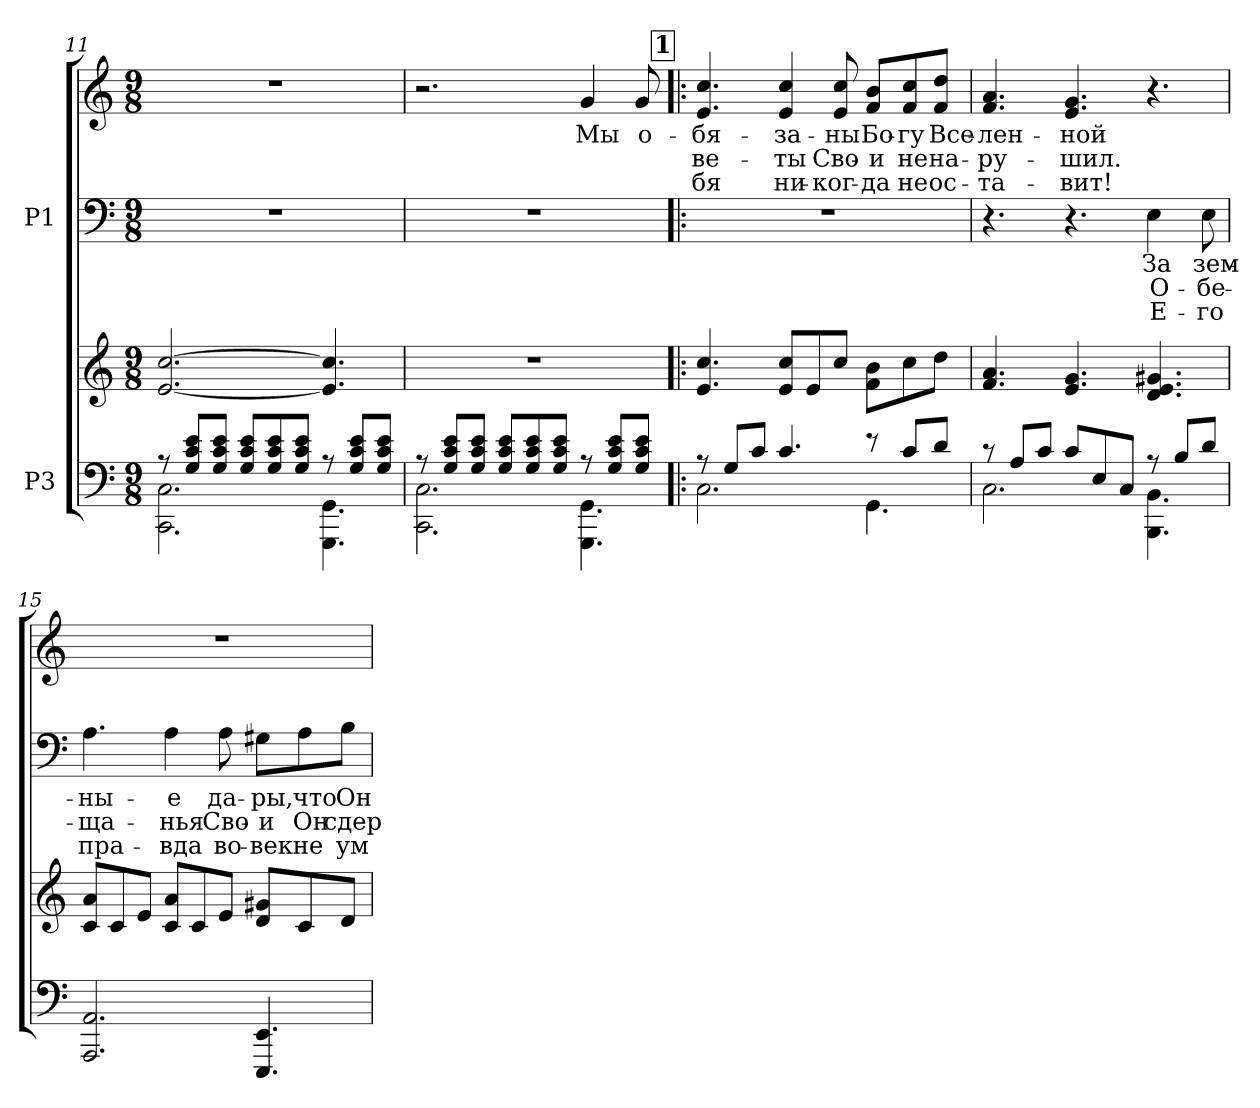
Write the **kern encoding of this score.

**kern	**kern	**kern	**text	**text	**text	**kern	**text	**text	**text
*part2	*part2	*part1	*part1	*part1	*part1	*part1	*part1	*part1	*part1
*staff4	*staff3	*staff2	*staff2	*staff2	*staff2	*staff1	*staff1	*staff1	*staff1
*I"P3	*	*I"P1	*	*	*	*	*	*	*
*clefF4	*clefG2	*clefF4	*	*	*	*clefG2	*	*	*
*k[]	*k[]	*k[]	*	*	*	*k[]	*	*	*
*C:	*C:	*C:	*	*	*	*C:	*	*	*
*M9/8	*M9/8	*M9/8	*	*	*	*M9/8	*	*	*
=11	=11	=11	=11	=11	=11	=11	=11	=11	=11
*^	*	*	*	*	*	*	*	*	*
!	!	!	!LO:N:vis=1	!	!	!	!LO:N:vis=1	!	!	!
8r	2.CCi\ 2.Ci	[<2.ei/ [>2.cci	8%9r	.	.	.	8%9r	.	.	.
8Gi/ 8ci 8eiL	.	.	.	.	.	.	.	.	.	.
8Gi/ 8ci 8eiJ	.	.	.	.	.	.	.	.	.	.
8Gi/ 8ci 8eiL	.	.	.	.	.	.	.	.	.	.
8Gi/ 8ci 8ei	.	.	.	.	.	.	.	.	.	.
8Gi/ 8ci 8eiJ	.	.	.	.	.	.	.	.	.	.
8r	4.GGGi\ 4.GGi	4.ei/] 4.cci]	.	.	.	.	.	.	.	.
8Gi/ 8ci 8eiL	.	.	.	.	.	.	.	.	.	.
8Gi/ 8ci 8eiJ	.	.	.	.	.	.	.	.	.	.
!!LO:PB:g=z
=12	=12	=12	=12	=12	=12	=12	=12	=12	=12	=12
!	!	!LO:N:vis=1	!LO:N:vis=1	!	!	!	!	!	!	!
8r	2.CCi\ 2.Ci	8%9r	8%9r	.	.	.	2.r	.	.	.
8Gi/ 8ci 8eiL	.	.	.	.	.	.	.	.	.	.
8Gi/ 8ci 8eiJ	.	.	.	.	.	.	.	.	.	.
8Gi/ 8ci 8eiL	.	.	.	.	.	.	.	.	.	.
8Gi/ 8ci 8ei	.	.	.	.	.	.	.	.	.	.
8Gi/ 8ci 8eiJ	.	.	.	.	.	.	.	.	.	.
!	!	!	!	!	!	!	!	!LO:LY:b:color=#000000	!	!
8r	4.GGGi\ 4.GGi	.	.	.	.	.	4gi/	Мы	.	.
8Gi/ 8ci 8eiL	.	.	.	.	.	.	.	.	.	.
!	!	!	!	!	!	!	!	!LO:LY:b:color=#000000	!	!
8Gi/ 8ci 8eiJ	.	.	.	.	.	.	8gi/	о-	.	.
!!LO:REH:place=s1:color=#000000:enc=box:fs=13.1036:t=1
=13!|:	=13!|:	=13!|:	=13!|:	=13!|:	=13!|:	=13!|:	=13!|:	=13!|:	=13!|:	=13!|:
!	!	!	!LO:N:vis=1	!	!	!	!	!	!	!
!	!	!	!	!	!	!	!	!LO:LY:b:color=#000000	!LO:LY:b:color=#000000	!LO:LY:b:color=#000000
8r	2.Ci\	4.ei/ 4.cci	8%9r	.	.	.	4.ei/ 4.cci	-бя-	ве-	бя
8Gi/L	.	.	.	.	.	.	.	.	.	.
8ci/J	.	.	.	.	.	.	.	.	.	.
!	!	!	!	!	!	!	!	!LO:LY:b:color=#000000	!LO:LY:b:color=#000000	!LO:LY:b:color=#000000
4.ci/	.	8ei/ 8cciL	.	.	.	.	4ei/ 4cci	-за-	-ты	ни-
.	.	8ei/	.	.	.	.	.	.	.	.
!	!	!	!	!	!	!	!	!LO:LY:b:color=#000000	!LO:LY:b:color=#000000	!LO:LY:b:color=#000000
.	.	8cci/J	.	.	.	.	8ei/ 8cci	-ны	Сво-	-ког-
!	!	!	!	!	!	!	!	!LO:LY:b:color=#000000	!LO:LY:b:color=#000000	!LO:LY:b:color=#000000
8r	4.GGi\	8fi\ 8biL	.	.	.	.	8fi/ 8biL	Бо-	-и	-да
!	!	!	!	!	!	!	!	!LO:LY:b:color=#000000	!LO:LY:b:color=#000000	!LO:LY:b:color=#000000
8ci/L	.	8cci\	.	.	.	.	8fi/ 8cci	-гу	не	не
!	!	!	!	!	!	!	!	!LO:LY:b:color=#000000	!LO:LY:b:color=#000000	!LO:LY:b:color=#000000
8di/J	.	8ddi\J	.	.	.	.	8fi/ 8ddiJ	Все-	на-	ос-
=14	=14	=14	=14	=14	=14	=14	=14	=14	=14	=14
!	!	!	!	!	!	!	!	!LO:LY:b:color=#000000	!LO:LY:b:color=#000000	!LO:LY:b:color=#000000
8r	2.Ci\	4.fi/ 4.ai	4.r	.	.	.	4.fi/ 4.ai	-лен-	-ру-	-та-
8Ai/L	.	.	.	.	.	.	.	.	.	.
8ci/J	.	.	.	.	.	.	.	.	.	.
!	!	!	!	!	!	!	!	!LO:LY:b:color=#000000	!LO:LY:b:color=#000000	!LO:LY:b:color=#000000
8ci/L	.	4.ei/ 4.gi	4.r	.	.	.	4.ei/ 4.gi	-ной	-шил.	-вит!
8Ei/	.	.	.	.	.	.	.	.	.	.
8Ci/J	.	.	.	.	.	.	.	.	.	.
!	!	!	!	!LO:LY:a:color=#000000	!LO:LY:a:color=#000000	!LO:LY:a:color=#000000	!	!	!	!
8r	4.BBBi\ 4.BBi	4.di/ 4.ei 4.g#Xi	4Ei\	За	О-	Е-	4.r	.	.	.
8Bi/L	.	.	.	.	.	.	.	.	.	.
!	!	!	!	!LO:LY:a:color=#000000	!LO:LY:a:color=#000000	!LO:LY:a:color=#000000	!	!	!	!
8di/J	.	.	8Ei\	зем-	-бе-	-го	.	.	.	.
*v	*v	*	*	*	*	*	*	*	*	*
=15	=15	=15	=15	=15	=15	=15	=15	=15	=15
!	!	!	!LO:LY:a:color=#000000	!LO:LY:a:color=#000000	!LO:LY:a:color=#000000	!LO:N:vis=1	!	!	!
2.AAAi/ 2.AAi	8ci/ 8aiL	4.Ai\	-ны-	-ща-	пра-	8%9r	.	.	.
.	8ci/	.	.	.	.	.	.	.	.
.	8ei/J	.	.	.	.	.	.	.	.
!	!	!	!LO:LY:a:color=#000000	!LO:LY:a:color=#000000	!LO:LY:a:color=#000000	!	!	!	!
.	8ci/ 8aiL	4Ai\	-е	-нья	-вда	.	.	.	.
.	8ci/	.	.	.	.	.	.	.	.
!	!	!	!LO:LY:a:color=#000000	!LO:LY:a:color=#000000	!LO:LY:a:color=#000000	!	!	!	!
.	8ei/J	8Ai\	да-	Сво-	во-	.	.	.	.
!	!	!	!LO:LY:a:color=#000000	!LO:LY:a:color=#000000	!LO:LY:a:color=#000000	!	!	!	!
4.EEEi/ 4.EEi	8di/ 8g#XiL	8G#Xi\L	-ры,	-и	-век	.	.	.	.
!	!	!	!LO:LY:a:color=#000000	!LO:LY:a:color=#000000	!LO:LY:a:color=#000000	!	!	!	!
.	8ci/	8Ai\	что	Он	не	.	.	.	.
!	!	!	!LO:LY:a:color=#000000	!LO:LY:a:color=#000000	!LO:LY:a:color=#000000	!	!	!	!
.	8di/J	8Bi\J	Он	сдер-	ум-	.	.	.	.
=	=	=	=	=	=	=	=	=	=
*-	*-	*-	*-	*-	*-	*-	*-	*-	*-
